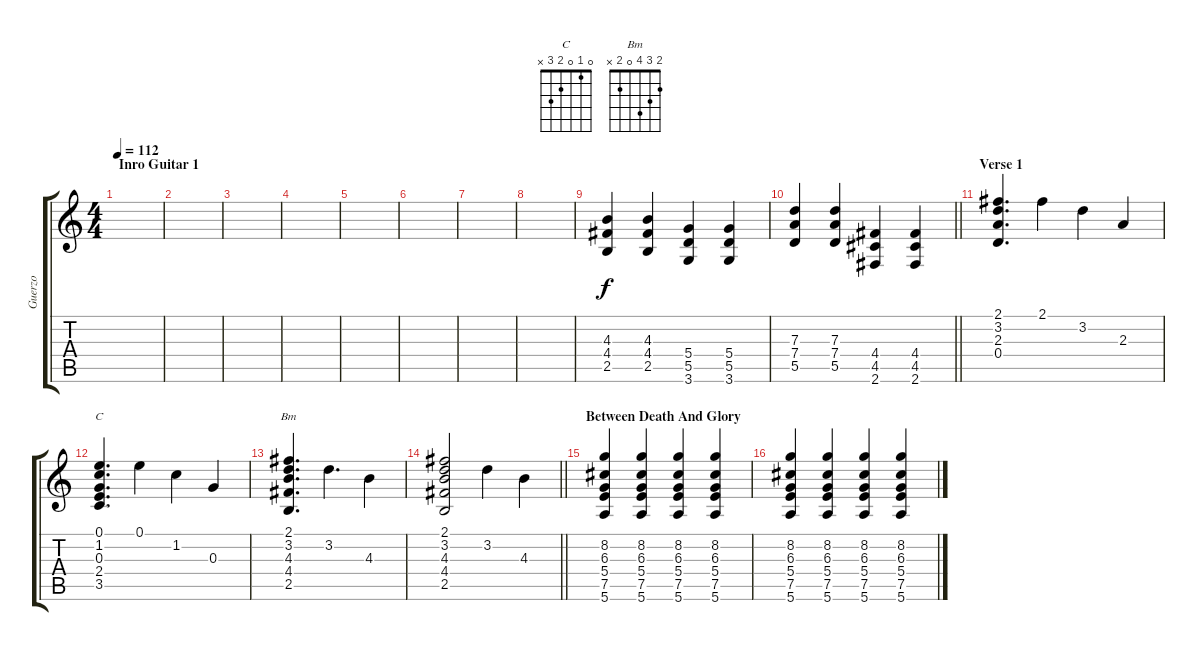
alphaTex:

\track ("Guerzo" "Guerzo") {instrument distortionguitar}
\staff {score tabs}
\tuning (E4 B3 G3 D3 A2 E2) {hide}
\chord ("C" 0 1 0 2 3 x)
\chord ("Bm" 2 3 4 0 2 x)
\ts (4 4)
\section ("" "Inro Guitar 1")
\tempo 112
\clef g2
\ks c
|
|
|
|
|
|
|
|
(4.3 4.4 2.5).4 (4.3 4.4 2.5).4 (5.4 5.5 3.6).4 (5.4 5.5 3.6).4 |
\barLineRight lightlight
(7.3 7.4 5.5).4 (7.3 7.4 5.5).4 (4.4 4.5 2.6).4 (4.4 4.5 2.6).4 |
\section ("" "Verse 1")
(2.1 3.2 2.3 0.4).4{d} 2.1.4 3.2.4 2.3.4 |
(0.1 1.2 0.3 2.4 3.5).4{d ch "C"} 0.1.4 1.2.4 0.3.4 |
(2.1 3.2 4.3 4.4 2.5).4{d ch "Bm"} 3.2.4{d} 4.3.4 |
\barLineRight lightlight
(2.1 3.2 4.3 4.4 2.5).2 3.2.4 4.3.4 |
\section ("" "Between Death And Glory")
(8.2 6.3 5.4 7.5 5.6).4 (8.2 6.3 5.4 7.5 5.6).4 (8.2 6.3 5.4 7.5 5.6).4 (8.2 6.3 5.4 7.5 5.6).4 |
(8.2 6.3 5.4 7.5 5.6).4 (8.2 6.3 5.4 7.5 5.6).4 (8.2 6.3 5.4 7.5 5.6).4 (8.2 6.3 5.4 7.5 5.6).4
